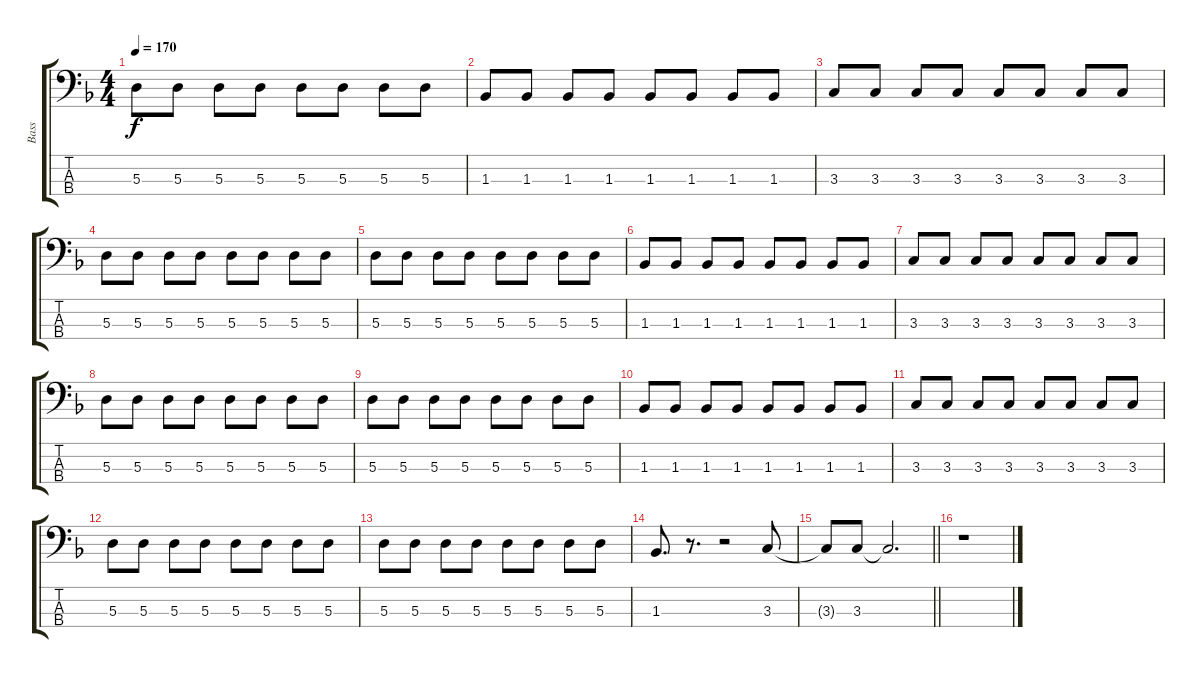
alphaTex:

\track ("Bass" "Bass") {instrument electricbassfinger}
\staff {score tabs}
\tuning (G2 D2 A1 E1) {hide}
\ts (4 4)
\tempo 170
\clef f4
\ks f
5.3.8{dy f} 5.3.8 5.3.8 5.3.8 5.3.8 5.3.8 5.3.8 5.3.8 |
1.3.8 1.3.8 1.3.8 1.3.8 1.3.8 1.3.8 1.3.8 1.3.8 |
3.3.8 3.3.8 3.3.8 3.3.8 3.3.8 3.3.8 3.3.8 3.3.8 |
5.3.8 5.3.8 5.3.8 5.3.8 5.3.8 5.3.8 5.3.8 5.3.8 |
5.3.8 5.3.8 5.3.8 5.3.8 5.3.8 5.3.8 5.3.8 5.3.8 |
1.3.8 1.3.8 1.3.8 1.3.8 1.3.8 1.3.8 1.3.8 1.3.8 |
3.3.8 3.3.8 3.3.8 3.3.8 3.3.8 3.3.8 3.3.8 3.3.8 |
5.3.8 5.3.8 5.3.8 5.3.8 5.3.8 5.3.8 5.3.8 5.3.8 |
5.3.8 5.3.8 5.3.8 5.3.8 5.3.8 5.3.8 5.3.8 5.3.8 |
1.3.8 1.3.8 1.3.8 1.3.8 1.3.8 1.3.8 1.3.8 1.3.8 |
3.3.8 3.3.8 3.3.8 3.3.8 3.3.8 3.3.8 3.3.8 3.3.8 |
5.3.8 5.3.8 5.3.8 5.3.8 5.3.8 5.3.8 5.3.8 5.3.8 |
5.3.8 5.3.8 5.3.8 5.3.8 5.3.8 5.3.8 5.3.8 5.3.8 |
1.3.8{d} r.8{d} r.2 3.3.8 |
\barLineRight lightlight
3.3{t}.8 3.3.8 3.3{t}.2{d} |
r.1
